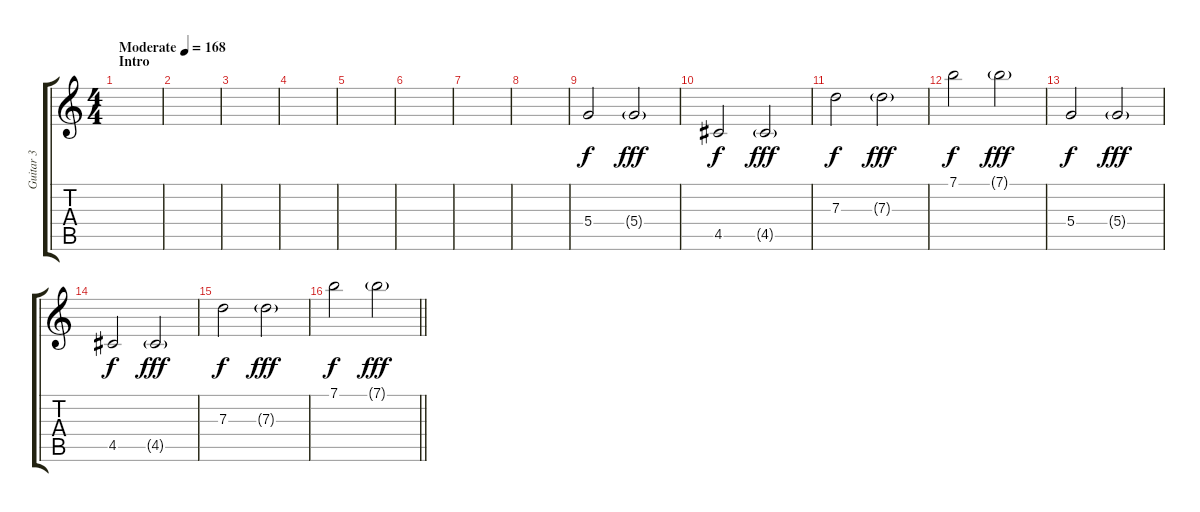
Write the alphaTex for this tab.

\track ("Guitar 3" "Guitar 3") {instrument overdrivenguitar}
\staff {score tabs}
\tuning (E4 B3 G3 D3 A2 E2) {hide}
\ts (4 4)
\section ("" "Intro")
\tempo (168 "Moderate")
\clef g2
\ks c
|
|
|
|
|
|
|
|
5.4.2{volume 14} 5.4{g}.2{dy fff volume 9} |
4.5.2{dy f volume 10} 4.5{g}.2{dy fff volume 9} |
7.3.2{dy f volume 14} 7.3{g}.2{dy fff volume 9} |
7.1.2{dy f volume 14} 7.1{g}.2{dy fff volume 9} |
5.4.2{dy f volume 14} 5.4{g}.2{dy fff volume 9} |
4.5.2{dy f volume 10} 4.5{g}.2{dy fff volume 9} |
7.3.2{dy f volume 14} 7.3{g}.2{dy fff volume 9} |
\barLineRight lightlight
7.1.2{dy f volume 14} 7.1{g}.2{dy fff volume 9}
